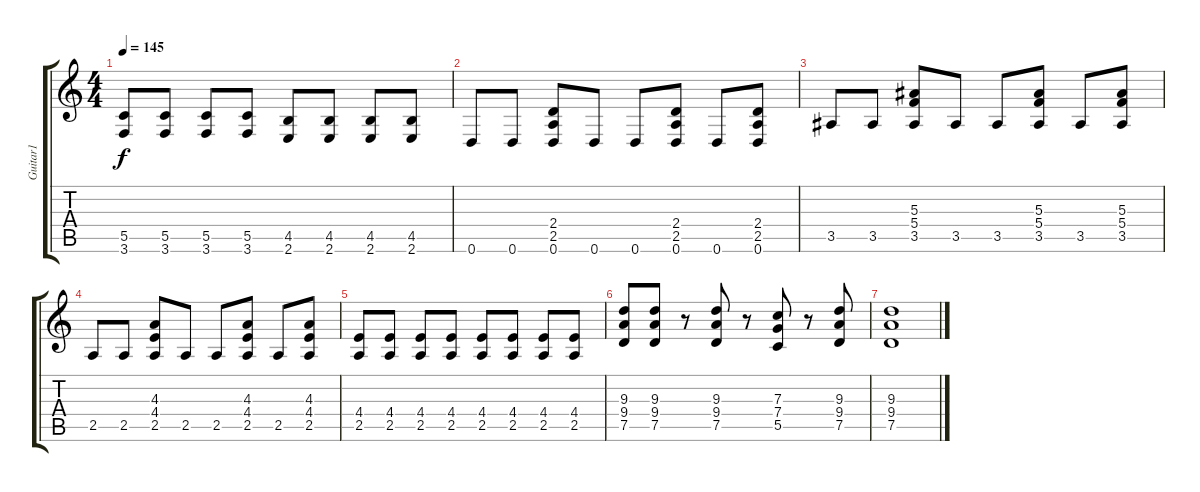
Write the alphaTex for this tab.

\track ("Guitar1" "Guitar1") {instrument distortionguitar}
\staff {score tabs}
\tuning (D4 A3 F3 C3 G2 D2) {hide}
\ts (4 4)
\tempo 145
\clef g2
\ks c
(5.5 3.6).8{dy f} (5.5 3.6).8 (5.5 3.6).8 (5.5 3.6).8 (4.5 2.6).8 (4.5 2.6).8 (4.5 2.6).8 (4.5 2.6).8 |
0.6.8 0.6.8 (2.4 2.5 0.6).8 0.6.8 0.6.8 (2.4 2.5 0.6).8 0.6.8 (2.4 2.5 0.6).8 |
3.5.8 3.5.8 (5.3 5.4 3.5).8 3.5.8 3.5.8 (5.3 5.4 3.5).8 3.5.8 (5.3 5.4 3.5).8 |
2.5.8 2.5.8 (4.3 4.4 2.5).8 2.5.8 2.5.8 (4.3 4.4 2.5).8 2.5.8 (4.3 4.4 2.5).8 |
(4.4 2.5).8 (4.4 2.5).8 (4.4 2.5).8 (4.4 2.5).8 (4.4 2.5).8 (4.4 2.5).8 (4.4 2.5).8 (4.4 2.5).8 |
(9.3 9.4 7.5).8 (9.3 9.4 7.5).8 r.8 (9.3 9.4 7.5).8 r.8 (7.3 7.4 5.5).8 r.8 (9.3 9.4 7.5).8 |
(9.3 9.4 7.5).1
